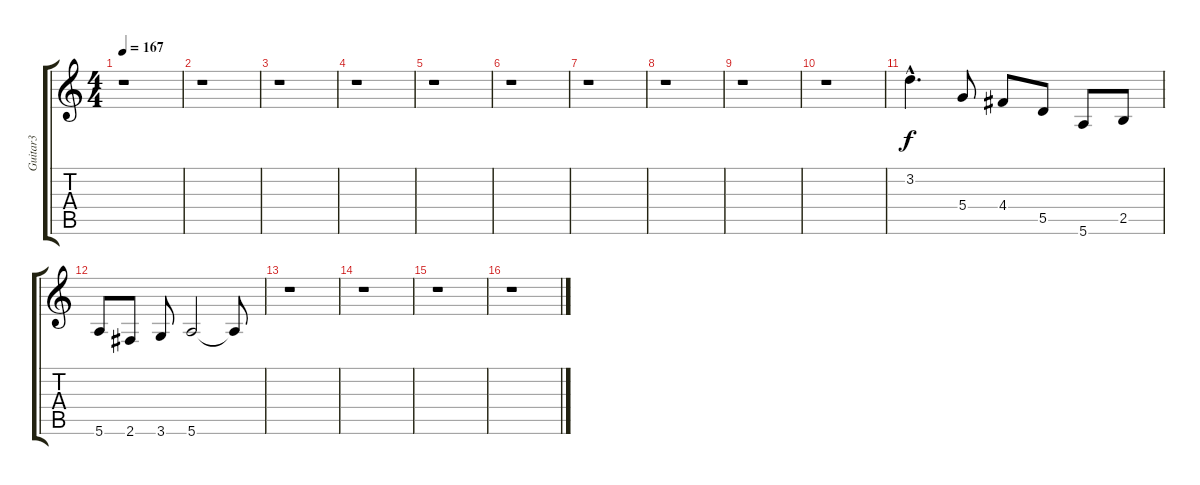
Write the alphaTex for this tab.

\track ("Guitar3" "Guitar3") {instrument distortionguitar}
\staff {score tabs}
\tuning (E4 B3 G3 D3 A2 E2) {hide}
\ts (4 4)
\tempo 167
\clef g2
\ks c
r.1{dy f} |
r.1 |
r.1 |
r.1 |
r.1 |
r.1 |
r.1 |
r.1 |
r.1 |
r.1 |
3.2{hac}.4{d} 5.4.8 4.4.8 5.5.8 5.6.8 2.5.8 |
5.6.8 2.6.8 3.6.8 5.6.2 5.6{t}.8 |
r.1 |
r.1 |
r.1 |
r.1
